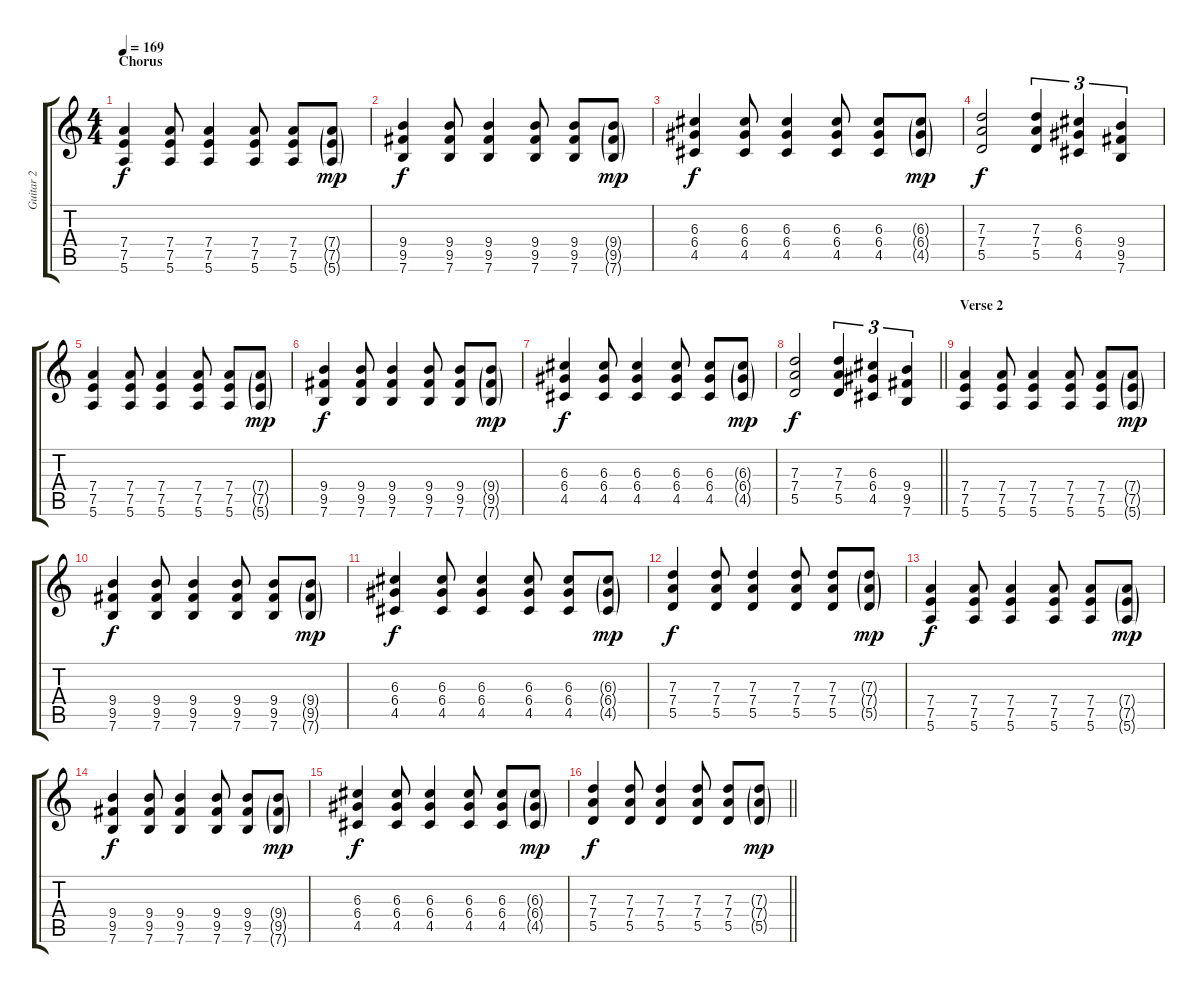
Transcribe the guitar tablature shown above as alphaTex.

\track ("Guitar 2" "Guitar 2") {instrument overdrivenguitar}
\staff {score tabs}
\tuning (E4 B3 G3 D3 A2 E2) {hide}
\ts (4 4)
\section ("" "Chorus")
\tempo 169
\clef g2
\ks c
(7.4 7.5 5.6).4{dy f} (7.4 7.5 5.6).8 (7.4 7.5 5.6).4 (7.4 7.5 5.6).8 (7.4 7.5 5.6).8 (7.4{g} 7.5{g} 5.6{g}).8{dy mp} |
(9.4 9.5 7.6).4{dy f} (9.4 9.5 7.6).8 (9.4 9.5 7.6).4 (9.4 9.5 7.6).8 (9.4 9.5 7.6).8 (9.4{g} 9.5{g} 7.6{g}).8{dy mp} |
(6.3 6.4 4.5).4{dy f} (6.3 6.4 4.5).8 (6.3 6.4 4.5).4 (6.3 6.4 4.5).8 (6.3 6.4 4.5).8 (6.3{g} 6.4{g} 4.5{g}).8{dy mp} |
(7.3 7.4 5.5).2{dy f} (7.3 7.4 5.5).4{tu (3 2)} (6.3 6.4 4.5).4{tu (3 2)} (9.4 9.5 7.6).4{tu (3 2)} |
(7.4 7.5 5.6).4 (7.4 7.5 5.6).8 (7.4 7.5 5.6).4 (7.4 7.5 5.6).8 (7.4 7.5 5.6).8 (7.4{g} 7.5{g} 5.6{g}).8{dy mp} |
(9.4 9.5 7.6).4{dy f} (9.4 9.5 7.6).8 (9.4 9.5 7.6).4 (9.4 9.5 7.6).8 (9.4 9.5 7.6).8 (9.4{g} 9.5{g} 7.6{g}).8{dy mp} |
(6.3 6.4 4.5).4{dy f} (6.3 6.4 4.5).8 (6.3 6.4 4.5).4 (6.3 6.4 4.5).8 (6.3 6.4 4.5).8 (6.3{g} 6.4{g} 4.5{g}).8{dy mp} |
\barLineRight lightlight
(7.3 7.4 5.5).2{dy f} (7.3 7.4 5.5).4{tu (3 2)} (6.3 6.4 4.5).4{tu (3 2)} (9.4 9.5 7.6).4{tu (3 2)} |
\section ("" "Verse 2")
(7.4 7.5 5.6).4 (7.4 7.5 5.6).8 (7.4 7.5 5.6).4 (7.4 7.5 5.6).8 (7.4 7.5 5.6).8 (7.4{g} 7.5{g} 5.6{g}).8{dy mp} |
(9.4 9.5 7.6).4{dy f} (9.4 9.5 7.6).8 (9.4 9.5 7.6).4 (9.4 9.5 7.6).8 (9.4 9.5 7.6).8 (9.4{g} 9.5{g} 7.6{g}).8{dy mp} |
(6.3 6.4 4.5).4{dy f} (6.3 6.4 4.5).8 (6.3 6.4 4.5).4 (6.3 6.4 4.5).8 (6.3 6.4 4.5).8 (6.3{g} 6.4{g} 4.5{g}).8{dy mp} |
(7.3 7.4 5.5).4{dy f} (7.3 7.4 5.5).8 (7.3 7.4 5.5).4 (7.3 7.4 5.5).8 (7.3 7.4 5.5).8 (7.3{g} 7.4{g} 5.5{g}).8{dy mp} |
(7.4 7.5 5.6).4{dy f} (7.4 7.5 5.6).8 (7.4 7.5 5.6).4 (7.4 7.5 5.6).8 (7.4 7.5 5.6).8 (7.4{g} 7.5{g} 5.6{g}).8{dy mp} |
(9.4 9.5 7.6).4{dy f} (9.4 9.5 7.6).8 (9.4 9.5 7.6).4 (9.4 9.5 7.6).8 (9.4 9.5 7.6).8 (9.4{g} 9.5{g} 7.6{g}).8{dy mp} |
(6.3 6.4 4.5).4{dy f} (6.3 6.4 4.5).8 (6.3 6.4 4.5).4 (6.3 6.4 4.5).8 (6.3 6.4 4.5).8 (6.3{g} 6.4{g} 4.5{g}).8{dy mp} |
\barLineRight lightlight
(7.3 7.4 5.5).4{dy f} (7.3 7.4 5.5).8 (7.3 7.4 5.5).4 (7.3 7.4 5.5).8 (7.3 7.4 5.5).8 (7.3{g} 7.4{g} 5.5{g}).8{dy mp}
